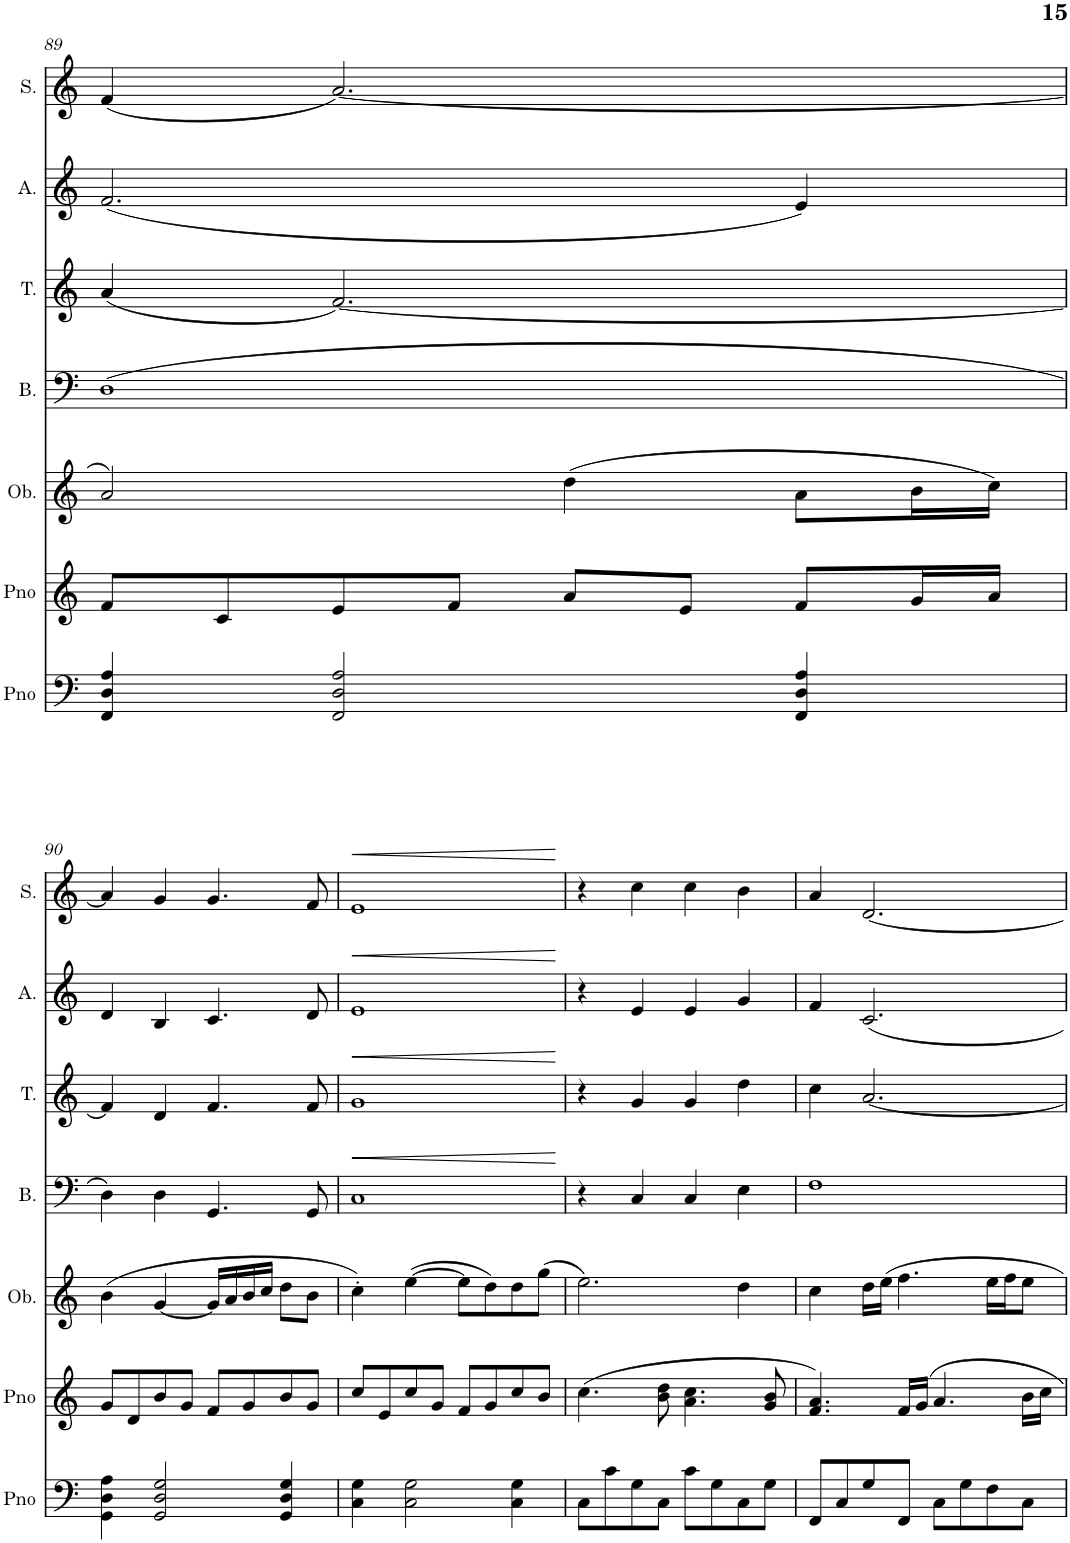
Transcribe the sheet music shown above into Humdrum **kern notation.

**kern	**kern	**kern	**kern	**dynam	**kern	**dynam	**kern	**dynam	**kern	**dynam
*part7	*part6	*part5	*part4	*part4	*part3	*part3	*part2	*part2	*part1	*part1
*staff7	*staff6	*staff5	*staff4	*staff4	*staff3	*staff3	*staff2	*staff2	*staff1	*staff1
*I"Piano	*I"Piano	*I"Oboe	*I"Bass	*	*I"Tenor	*	*I"Alto	*	*I"Soprano	*
*I'Pno	*I'Pno	*I'Ob.	*I'B.	*	*I'T.	*	*I'A.	*	*I'S.	*
!!LO:PB:g=z
*clefF4	*clefG2	*clefG2	*clefF4	*	*clefG2	*	*clefG2	*	*clefG2	*
*k[]	*k[]	*k[]	*k[]	*	*k[]	*	*k[]	*	*k[]	*
*M4/4	*M4/4	*	*	*	*	*	*M4/4	*	*M4/4	*
*met(c)	*met(c)	*	*	*	*	*	*met(c)	*	*met(c)	*
=89	=89	=89	=89	=89	=89	=89	=89	=89	=89	=89
4FF/ 4D/ 4A/	8f/L	2a/	(1D	.	(4a/	.	(2.f/	.	(4f/	.
.	8c/	.	.	.	.	.	.	.	.	.
2FF/ 2D/ 2A/	8e/	.	.	.	[2.f/)	.	.	.	[2.a/)	.
.	8f/J	.	.	.	.	.	.	.	.	.
.	8a/L	(4dd\	.	.	.	.	.	.	.	.
.	8e/J	.	.	.	.	.	.	.	.	.
4FF/ 4D/ 4A/	8f/L	8a\L	.	.	.	.	4e/)	.	.	.
.	16g/L	16b\L	.	.	.	.	.	.	.	.
.	16a/JJ	16cc\JJ)	.	.	.	.	.	.	.	.
!!LO:LB:g=z
=90	=90	=90	=90	=90	=90	=90	=90	=90	=90	=90
4GG\ 4D\ 4A\	8g/L	(4b\	4D\)	.	4f/]	.	4d/	.	4a/]	.
.	8d/	.	.	.	.	.	.	.	.	.
2GG/ 2D/ 2G/	8b/	[4g/	4D\	.	4d/	.	4B/	.	4g/	.
.	8g/J	.	.	.	.	.	.	.	.	.
.	8f/L	16g/LL]	4.GG/	.	4.f/	.	4.c/	.	4.g/	.
.	.	16a/	.	.	.	.	.	.	.	.
.	8g/	16b/	.	.	.	.	.	.	.	.
.	.	16cc/JJ	.	.	.	.	.	.	.	.
4GG/ 4D/ 4G/	8b/	8dd\L	.	.	.	.	.	.	.	.
.	8g/J	8b\J	8GG/	.	8f/	.	8d/	.	8f/	.
=91	=91	=91	=91	=91	=91	=91	=91	=91	=91	=91
!	!	!	!	!LO:HP:b	!	!LO:HP:b	!	!LO:HP:b	!	!LO:HP:b
4C\ 4G\	8cc/L	4cc'\)	1C	<	1g	<	1e	<	1e	<
.	8e/	.	.	.	.	.	.	.	.	.
2C\ 2G\	8cc/	([4ee\	.	.	.	.	.	.	.	.
.	8g/J	.	.	.	.	.	.	.	.	.
.	8f/L	8ee\L]	.	.	.	.	.	.	.	.
.	8g/	8dd\)	.	.	.	.	.	.	.	.
4C\ 4G\	8cc/	8dd\	.	.	.	.	.	.	.	.
.	8b/J	(8gg\J	.	.	.	.	.	.	.	.
.	.	.	.	[	.	[	.	[	.	[
=92	=92	=92	=92	=92	=92	=92	=92	=92	=92	=92
8C\L	(4.cc\	2.ee\)	4r	.	4r	.	4r	.	4r	.
8c\	.	.	.	.	.	.	.	.	.	.
8G\	.	.	4C/	.	4g/	.	4e/	.	4cc\	.
8C\J	8b\ 8dd\	.	.	.	.	.	.	.	.	.
8c\L	4.a\ 4.cc\	.	4C/	.	4g/	.	4e/	.	4cc\	.
8G\	.	.	.	.	.	.	.	.	.	.
8C\	.	4dd\	4E\	.	4dd\	.	4g/	.	4b\	.
8G\J	8g/ 8b/	.	.	.	.	.	.	.	.	.
=93	=93	=93	=93	=93	=93	=93	=93	=93	=93	=93
8FF/L	4.f/ 4.a/)	4cc\	1F	.	4cc\	.	4f/	.	4a/	.
8C/	.	.	.	.	.	.	.	.	.	.
8G/	.	16dd\LL	.	.	[2.a/	.	2.c/	.	[2.d/	.
.	.	16ee\JJ	.	.	.	.	.	.	.	.
8FF/J	16f/LL	4.ff\	.	.	.	.	.	.	.	.
.	16g/JJ	.	.	.	.	.	.	.	.	.
8C\L	4.a/	.	.	.	.	.	.	.	.	.
8G\	.	.	.	.	.	.	.	.	.	.
8F\	.	16ee\LL	.	.	.	.	.	.	.	.
.	.	16ff\J	.	.	.	.	.	.	.	.
8C\J	16b\LL	8ee\J	.	.	.	.	.	.	.	.
.	16cc\JJ	.	.	.	.	.	.	.	.	.
=	=	=	=	=	=	=	=	=	=	=
*-	*-	*-	*-	*-	*-	*-	*-	*-	*-	*-
